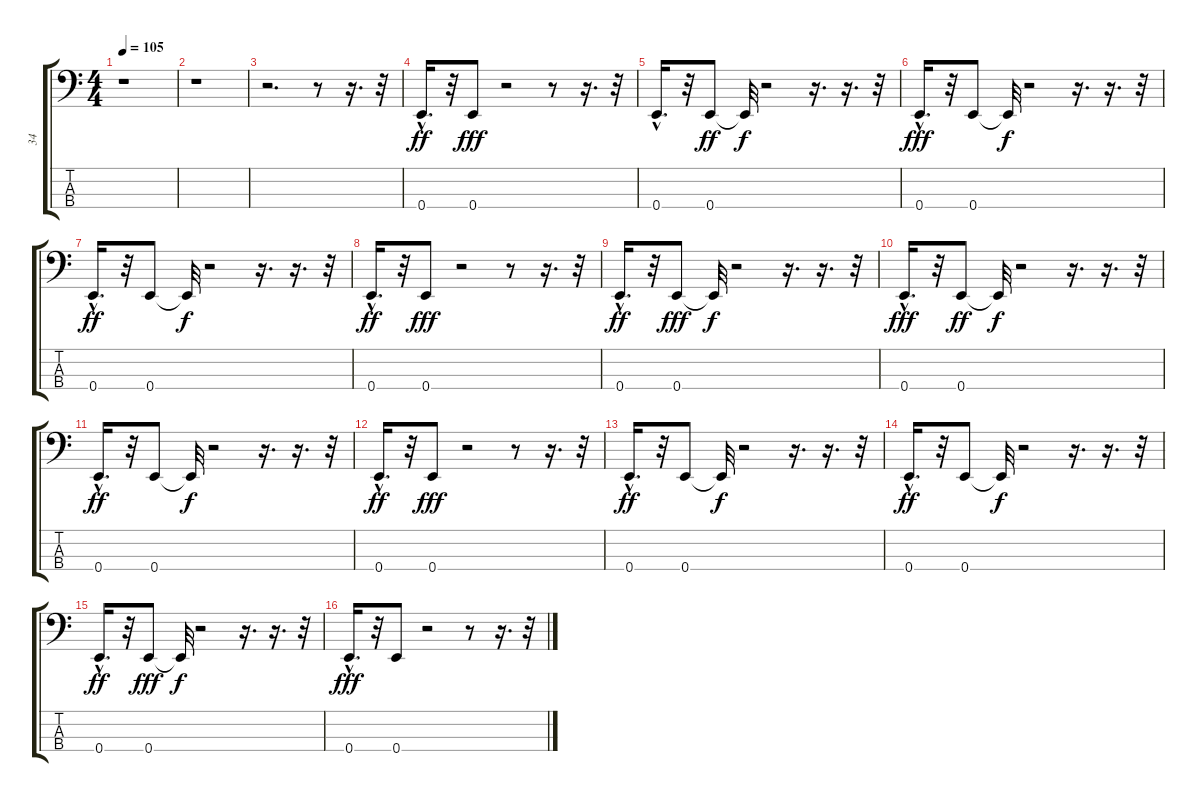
\track ("34" "34") {instrument electricbassfinger}
\staff {score tabs}
\tuning (G2 D2 A1 E1) {hide}
\ts (4 4)
\tempo 105
\clef f4
\ks c
r.1{dy ff instrument electricbassfinger} |
r.1 |
r.2{d} r.8 r.16{d} r.32 |
0.4{hac}.16{d} r.32 0.4.8{dy fff} r.2 r.8 r.16{d} r.32 |
0.4{hac}.16{d} r.32 0.4.8{dy ff} 0.4{t}.32{dy f} r.2 r.16{d} r.16{d} r.32 |
0.4{hac}.16{d dy fff} r.32 0.4.8 0.4{t}.32{dy f} r.2 r.16{d} r.16{d} r.32 |
0.4{hac}.16{d dy ff} r.32 0.4.8 0.4{t}.32{dy f} r.2 r.16{d} r.16{d} r.32 |
0.4{hac}.16{d dy ff} r.32 0.4.8{dy fff} r.2 r.8 r.16{d} r.32 |
0.4{hac}.16{d dy ff} r.32 0.4.8{dy fff} 0.4{t}.32{dy f} r.2 r.16{d} r.16{d} r.32 |
0.4{hac}.16{d dy fff} r.32 0.4.8{dy ff} 0.4{t}.32{dy f} r.2 r.16{d} r.16{d} r.32 |
0.4{hac}.16{d dy ff} r.32 0.4.8 0.4{t}.32{dy f} r.2 r.16{d} r.16{d} r.32 |
0.4{hac}.16{d dy ff} r.32 0.4.8{dy fff} r.2 r.8 r.16{d} r.32 |
0.4{hac}.16{d dy ff} r.32 0.4.8 0.4{t}.32{dy f} r.2 r.16{d} r.16{d} r.32 |
0.4{hac}.16{d dy ff} r.32 0.4.8 0.4{t}.32{dy f} r.2 r.16{d} r.16{d} r.32 |
0.4{hac}.16{d dy ff} r.32 0.4.8{dy fff} 0.4{t}.32{dy f} r.2 r.16{d} r.16{d} r.32 |
0.4{hac}.16{d dy fff} r.32 0.4.8 r.2 r.8 r.16{d} r.32
